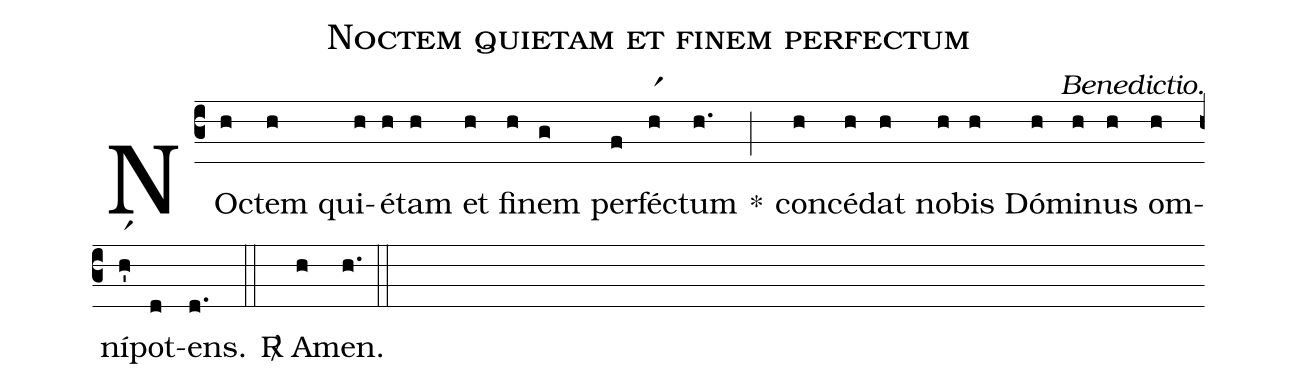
name:Noctem quietam et finem perfectum;
commentary:Benedictio.;
%%
(c3)
NOc(h)tem(h) qui(h)é(h)tam(h) et(h) fi(h)nem(g) per(f)féc(hr1)tum(h.) *(;)
con(h)cé(h)dat(h) no(h)bis(h) Dó(h)mi(h)nus(h) om(h)ní(h'r1)pot(d)ens.(d.) (::)
<sp>R/</sp> A(h)men.(h.) (::)
